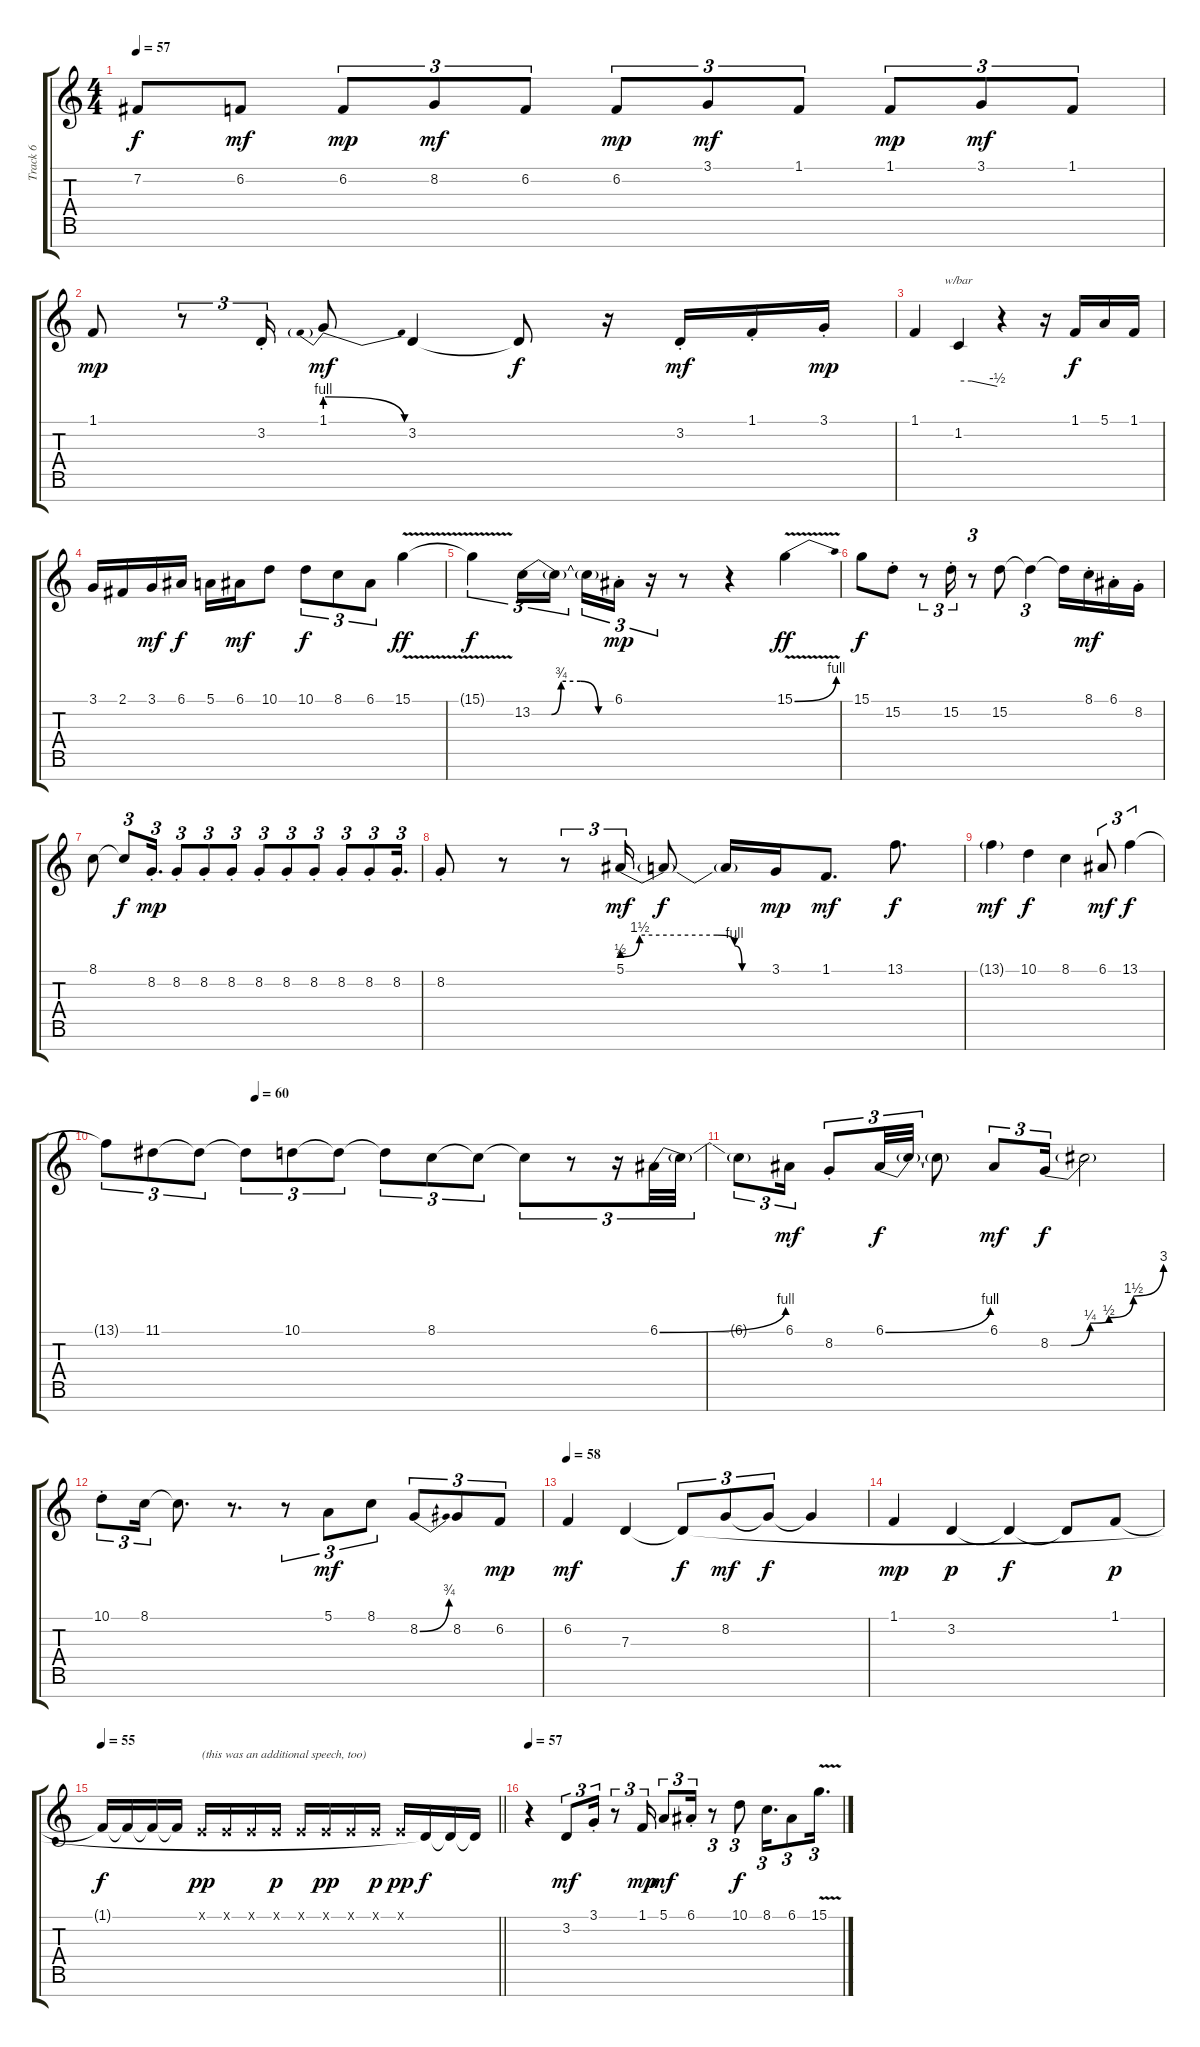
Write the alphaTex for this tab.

\track ("Track 6" "Track 6") {instrument sopranosax}
\staff {score tabs}
\tuning (E4 B3 G3 D3 A2 E2 B1) {hide}
\ts (4 4)
\tempo 57
\clef g2
\ks c
7.2{t}.8{dy f} 6.2.8{dy mf} 6.2.8{tu (3 2) dy mp} 8.2.8{tu (3 2) dy mf} 6.2.8{tu (3 2)} 6.2.8{tu (3 2) dy mp} 3.1.8{tu (3 2) dy mf} 1.1.8{tu (3 2)} 1.1.8{tu (3 2) dy mp} 3.1.8{tu (3 2) dy mf} 1.1.8{tu (3 2)} |
1.1.8{dy mp} r.8{tu (3 2)} 3.2{st}.16{tu (3 2)} 1.1{be (prebendrelease 0 4 60 0)}.8{dy mf} 3.2.4 3.2{t}.8{dy f} r.16 3.2{st}.16{dy mf} 1.1{st}.16 3.1{st}.16{dy mp} |
1.1.4 1.2.4{tbe (custom default 0 0 20 0 60 -2)} r.4 r.16 1.1.16{dy f} 5.1.16 1.1.16 |
3.1.16 2.1.16 3.1.16{dy mf} 6.1.16{dy f} 5.1.16 6.1.16{dy mf} 10.1.8 10.1.8{tu (3 2) dy f} 8.1.8{tu (3 2)} 6.1.8{tu (3 2)} 15.1{v}.4{dy ff} |
15.1{t}.4{tu (3 2) dy f} 13.2{be (custom 0 0 14 0 21 3 35 3 48 0 60 0)}.16{tu (3 2)} 13.2{t}.16{tu (3 2)} 13.2{t}.16{tu (3 2)} 6.1{st}.16{tu (3 2) dy mp} r.16{tu (3 2)} r.8 r.4 15.1{be (bend 0 0 60 4) v}.4{dy ff} |
15.1.8{dy f} 15.2{st}.8 r.8{tu (3 2)} 15.2{st}.16{tu (3 2)} r.8{tu (3 2)} 15.2.8 15.2{t}.4{tu (3 2)} 15.2{t}.16 8.1{st}.16{dy mf} 6.1{st}.16 8.2{st}.16 |
8.1.8 8.1{t}.8{tu (3 2) dy f} 8.2{st}.16{d tu (3 2) dy mp} 8.2{st}.8{tu (3 2)} 8.2{st}.8{tu (3 2)} 8.2{st}.8{tu (3 2)} 8.2{st}.8{tu (3 2)} 8.2{st}.8{tu (3 2)} 8.2{st}.8{tu (3 2)} 8.2{st}.8{tu (3 2)} 8.2{st}.8{tu (3 2)} 8.2{st}.16{d tu (3 2)} |
8.2{st}.8 r.8 r.8{tu (3 2)} 5.1{be (custom 0 2 7 6 38 6 45 4 48 0 60 0)}.16{tu (3 2) dy mf} 5.1{t}.8{dy f} 5.1{t}.16 3.1.16{dy mp} 1.1.8{d dy mf} 13.1.8{d dy f} |
13.1{g}.4{dy mf} 10.1.4{dy f} 8.1.4 6.1.8{tu (3 2) dy mf} 13.1.4{tu (3 2) dy f} |
\tempo (60 0.25)
13.1{t}.8{tu (3 2)} 11.1.8{tu (3 2)} 11.1{t}.8{tu (3 2)} 11.1{t}.8{tu (3 2)} 10.1.8{tu (3 2)} 10.1{t}.8{tu (3 2)} 10.1{t}.8{tu (3 2)} 8.1.8{tu (3 2)} 8.1{t}.8{tu (3 2)} 8.1{t}.8{tu (3 2)} r.8{tu (3 2)} r.16{tu (3 2)} 6.1{be (bend 0 0 60 4)}.32{tu (3 2)} 6.1{t}.32{tu (3 2)} |
6.1{t}.8{tu (3 2)} 6.1.16{tu (3 2) dy mf} 8.2{st}.8{tu (3 2)} 6.1{be (bend 0 0 60 4)}.32{tu (3 2) dy f} 6.1{t}.32{tu (3 2)} 6.1{t}.8 6.1.8{tu (3 2) dy mf} 8.2{be (custom 0 0 11 0 21 1 31 2 44 6 60 12)}.16{tu (3 2) dy f} 8.2{t}.2 |
10.1{st}.8{tu (3 2)} 8.1.16{tu (3 2)} 8.1{t}.8{d} r.8{d} r.8{tu (3 2)} 5.1.8{tu (3 2) dy mf} 8.1.8{tu (3 2)} 8.2{be (bend 0 0 60 3)}.8{tu (3 2)} 8.2.8{tu (3 2)} 6.2.8{tu (3 2) dy mp} |
\tempo 58
6.2.4{dy mf} 7.3.4 7.3{t}.8{tu (3 2) dy f} 8.2.8{tu (3 2) dy mf} 8.2{t}.8{tu (3 2) dy f} 8.2{t}.4 |
1.1.4{dy mp} 3.2.4{dy p} 3.2{t}.4{dy f} 3.2{t}.8 1.1.8{dy p} |
\tempo 55
\barLineRight lightlight
1.1{t}.16{dy f} 1.1{t}.16 1.1{t}.16 1.1{t}.16 0.1{x}.16{txt "(this was an additional speech, too)" dy pp} 0.1{x}.16 0.1{x}.16 0.1{x}.16{dy p} 0.1{x}.16 0.1{x}.16{dy pp} 0.1{x}.16 0.1{x}.16{dy p} 0.1{x}.16{dy pp} 7.3{t}.16{dy f} 7.3{t}.16 7.3{t}.16 |
\tempo 57
r.4{volume 13} 3.2.8{tu (3 2) dy mf} 3.1{st}.16{tu (3 2)} r.8{tu (3 2)} 1.1.16{tu (3 2) dy mp} 5.1.8{tu (3 2) dy mf} 6.1{st}.16{tu (3 2)} r.8{tu (3 2)} 10.1.8{tu (3 2) dy f} 8.1.16{d tu (3 2)} 6.1.8{tu (3 2)} 15.1{v}.16{d tu (3 2)}
